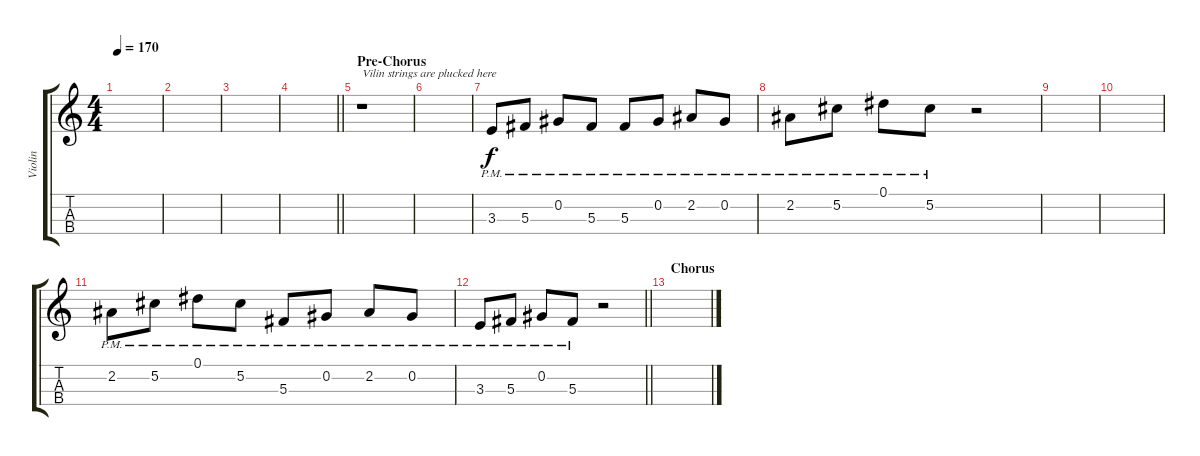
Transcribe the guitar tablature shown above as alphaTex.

\track ("Violin" "Violin") {instrument pizzicatostrings}
\staff {score tabs}
\tuning (Eb5 Ab4 Db4 Gb3) {hide}
\ts (4 4)
\tempo 170
\clef g2
\ks c
|
|
|
\barLineRight lightlight
|
\section ("" "Pre-Chorus")
r.1{txt "Vilin strings are plucked here"} |
|
3.3{pm}.8{instrument pizzicatostrings} 5.3{pm}.8 0.2{pm}.8 5.3{pm}.8 5.3{pm}.8 0.2{pm}.8 2.2{pm}.8 0.2{pm}.8 |
2.2{pm}.8 5.2{pm}.8 0.1{pm}.8 5.2{pm}.8 r.2 |
|
|
2.2{pm}.8 5.2{pm}.8 0.1{pm}.8 5.2{pm}.8 5.3{pm}.8 0.2{pm}.8 2.2{pm}.8 0.2{pm}.8 |
\barLineRight lightlight
3.3{pm}.8 5.3{pm}.8 0.2{pm}.8 5.3{pm}.8 r.2 |
\section ("" "Chorus")
